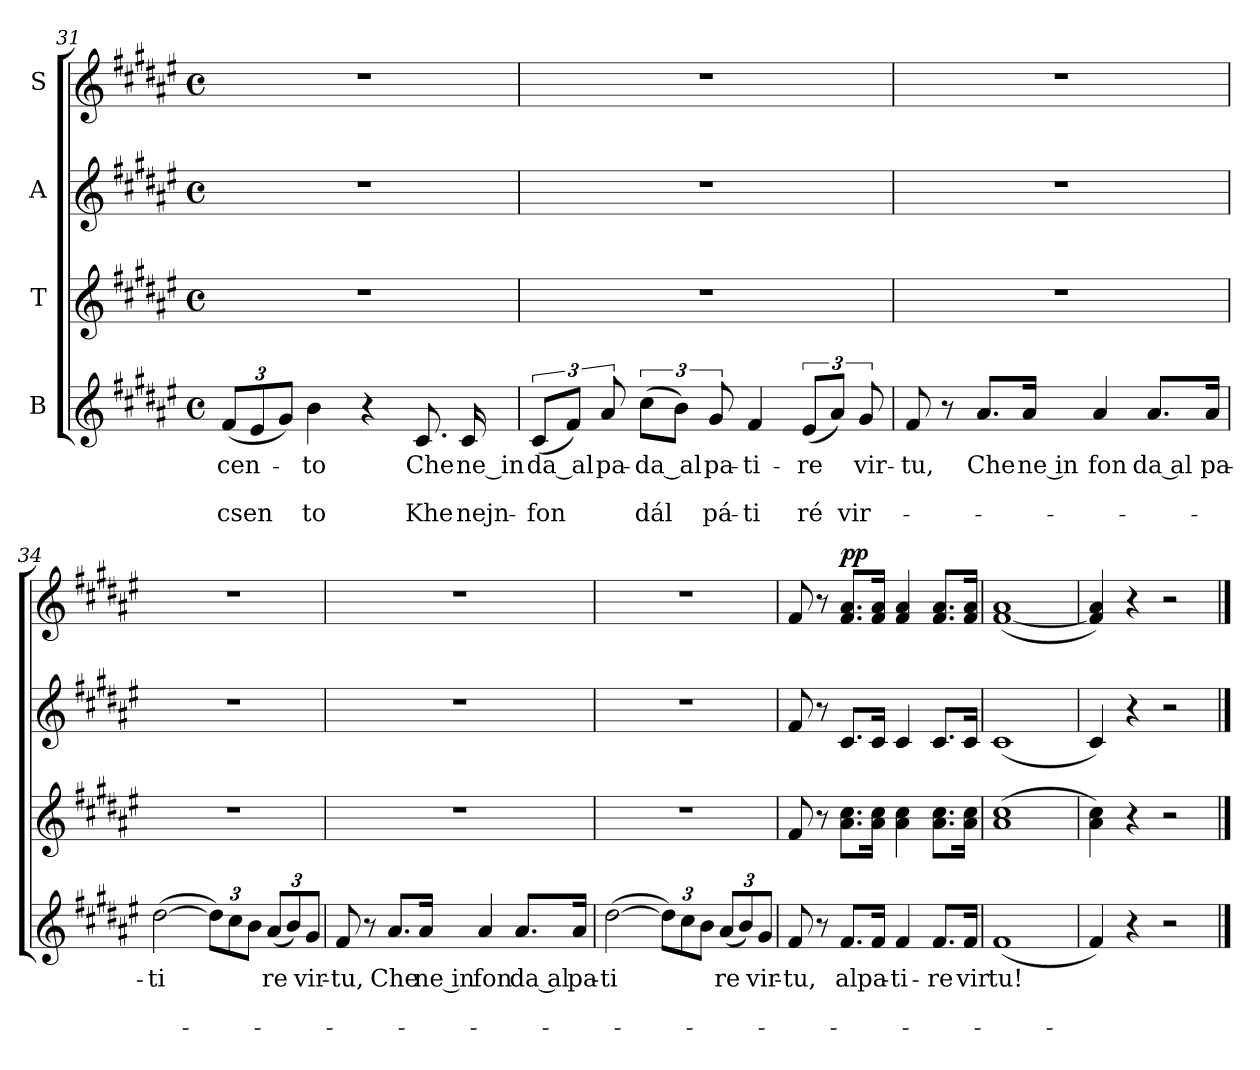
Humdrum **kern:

**kern	**text	**text	**text	**kern	**kern	**kern	**dynam
*part4	*part4	*part4	*part4	*part3	*part2	*part1	*part1
*staff4	*staff4	*staff4	*staff4	*staff3	*staff2	*staff1	*staff1
*I"B	*	*	*	*I"T	*I"A	*I"S	*
*clefG2	*	*	*	*clefG2	*clefG2	*clefG2	*
*k[f#c#g#d#a#e#]	*	*	*	*k[f#c#g#d#a#e#]	*k[f#c#g#d#a#e#]	*k[f#c#g#d#a#e#]	*
*M4/4	*	*	*	*M4/4	*M4/4	*M4/4	*
*met(c)	*	*	*	*met(c)	*met(c)	*met(c)	*
*Xbrackettup	*	*	*	*	*	*	*
=31	=31	=31	=31	=31	=31	=31	=31
(12f#/L	-cen-	.	-csen	1r	1r	1r	.
12e#/	.	.	.	.	.	.	.
12g#/J)	.	.	.	.	.	.	.
4b\	-to	.	to	.	.	.	.
4r	.	.	.	.	.	.	.
8.c#/	Che	.	Khe	.	.	.	.
16c#/	ne_in	.	nejn-	.	.	.	.
=32	=32	=32	=32	=32	=32	=32	=32
*brackettup	*	*	*	*	*	*	*
(12c#/L	da_al	.	fon	1r	1r	1r	.
12f#/J)	.	.	.	.	.	.	.
12a#/	pa-	.	.	.	.	.	.
(12cc#\L	da_al	.	dál	.	.	.	.
12b\J)	.	.	.	.	.	.	.
12g#/	pa-	.	pá-	.	.	.	.
4f#/	-ti-	.	-ti	.	.	.	.
(12e#/L	-re	.	ré	.	.	.	.
12a#/J)	.	.	.	.	.	.	.
12g#/	vir-	.	vir-	.	.	.	.
!!LO:LB:g=z
=33	=33	=33	=33	=33	=33	=33	=33
8f#/	-tu,	.	.	1r	1r	1r	.
8r	.	.	.	.	.	.	.
8.a#/L	Che	.	.	.	.	.	.
16a#/Jk	ne in	.	.	.	.	.	.
4a#/	fon	.	.	.	.	.	.
8.a#/L	da al	.	.	.	.	.	.
16a#/Jk	pa-	.	.	.	.	.	.
=34	=34	=34	=34	=34	=34	=34	=34
(>[2dd#\	-ti	.	.	1r	1r	1r	.
*Xbrackettup	*	*	*	*	*	*	*
12dd#\L])	.	.	.	.	.	.	.
12cc#\	.	.	.	.	.	.	.
12b\J	.	.	.	.	.	.	.
(12a#/L	re	.	.	.	.	.	.
12b/)	.	.	.	.	.	.	.
12g#/J	vir-	.	.	.	.	.	.
=35	=35	=35	=35	=35	=35	=35	=35
8f#/	-tu,	.	.	1r	1r	1r	.
8r	.	.	.	.	.	.	.
8.a#/L	Che	.	.	.	.	.	.
16a#/Jk	ne in	.	.	.	.	.	.
4a#/	fon	.	.	.	.	.	.
8.a#/L	da al	.	.	.	.	.	.
16a#/Jk	pa-	.	.	.	.	.	.
=36	=36	=36	=36	=36	=36	=36	=36
(>[2dd#\	-ti	.	.	1r	1r	1r	.
12dd#\L])	.	.	.	.	.	.	.
12cc#\	.	.	.	.	.	.	.
12b\J	.	.	.	.	.	.	.
(12a#/L	re	.	.	.	.	.	.
12b/)	.	.	.	.	.	.	.
12g#/J	vir-	.	.	.	.	.	.
!!LO:LB:g=z
=37	=37	=37	=37	=37	=37	=37	=37
8f#/	-tu,	.	.	8f#/	8f#/	8f#/	.
8r	.	.	.	8r	8r	8r	.
!	!	!	!	!	!	!	!LO:DY:a
8.f#/L	al	.	.	8.a#\ 8.cc#\L	8.c#/L	8.f#/ 8.a#/L	pp
16f#/Jk	pa-	.	.	16a#\ 16cc#\Jk	16c#/Jk	16f#/ 16a#/Jk	.
4f#/	-ti-	.	.	4a#\ 4cc#\	4c#/	4f#/ 4a#/	.
8.f#/L	-re	.	.	8.a#\ 8.cc#\L	8.c#/L	8.f#/ 8.a#/L	.
16f#/Jk	vir	.	.	16a#\ 16cc#\Jk	16c#/Jk	16f#/ 16a#/Jk	.
=38	=38	=38	=38	=38	=38	=38	=38
(1f#	-tu!	.	.	(1a# 1cc#	(1c#	([1f# 1a#	.
=39	=39	=39	=39	=39	=39	=39	=39
4f#/)	.	.	.	4a#\ 4cc#\)	4c#/)	4f#/] 4a#/)	.
4r	.	.	.	4r	4r	4r	.
2r	.	.	.	2r	2r	2r	.
==	==	==	==	==	==	==	==
*-	*-	*-	*-	*-	*-	*-	*-
